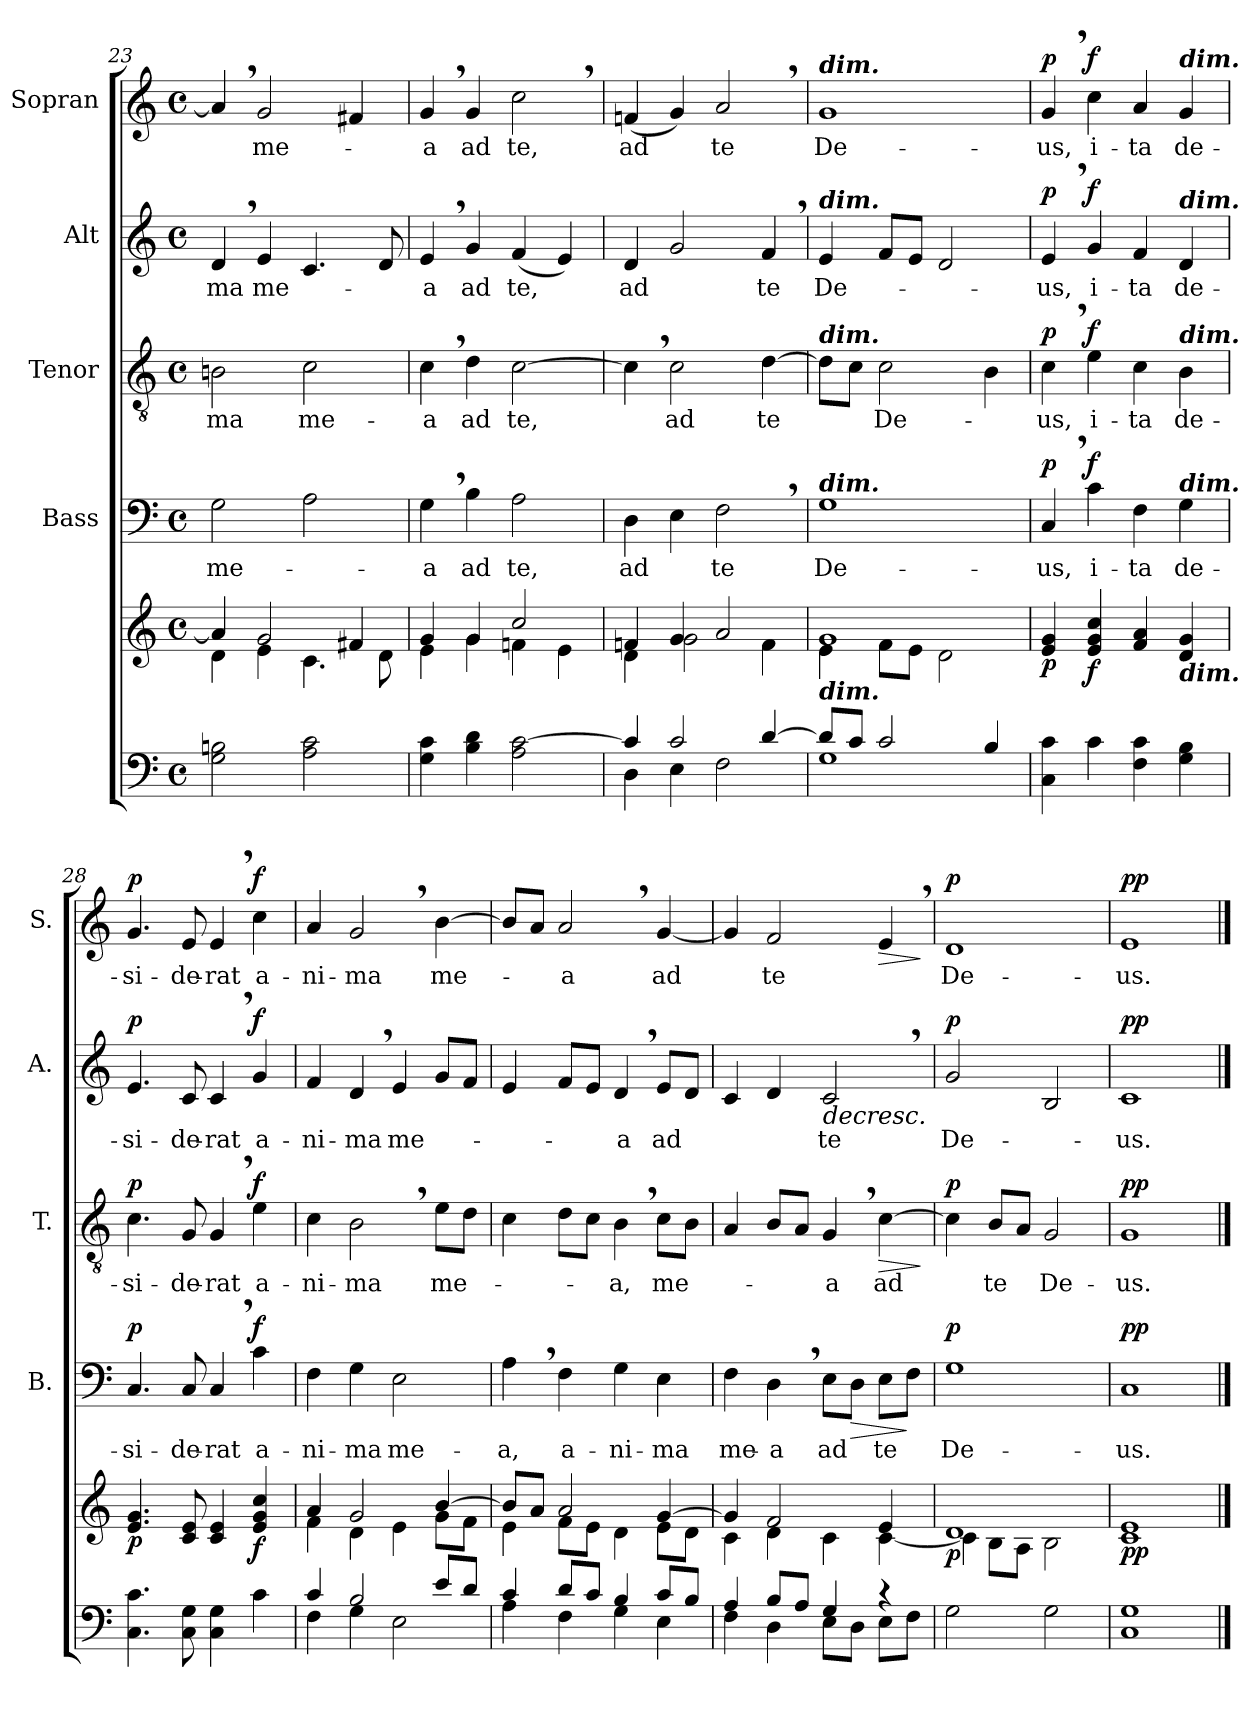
**kern	**kern	**dynam	**kern	**text	**dynam	**kern	**text	**dynam	**kern	**text	**dynam	**kern	**text	**dynam
*part5	*part5	*part5	*part4	*part4	*part4	*part3	*part3	*part3	*part2	*part2	*part2	*part1	*part1	*part1
*staff6	*staff5	*staff5/6	*staff4	*staff4	*staff4	*staff3	*staff3	*staff3	*staff2	*staff2	*staff2	*staff1	*staff1	*staff1
*	*	*	*I"Bass	*	*	*I"Tenor	*	*	*I"Alt	*	*	*I"Sopran	*	*
*	*	*	*I'B.	*	*	*I'T.	*	*	*I'A.	*	*	*I'S.	*	*
!!LO:PB:g=z
*clefF4	*clefG2	*	*clefF4	*	*	*clefGv2	*	*	*clefG2	*	*	*clefG2	*	*
*k[]	*k[]	*	*k[]	*	*	*k[]	*	*	*k[]	*	*	*k[]	*	*
*C:	*C:	*	*C:	*	*	*C:	*	*	*C:	*	*	*C:	*	*
*M4/4	*M4/4	*	*M4/4	*	*	*M4/4	*	*	*M4/4	*	*	*M4/4	*	*
*met(c)	*met(c)	*	*met(c)	*	*	*met(c)	*	*	*met(c)	*	*	*met(c)	*	*
=23	=23	=23	=23	=23	=23	=23	=23	=23	=23	=23	=23	=23	=23	=23
*	*^	*	*	*	*	*	*	*	*	*	*	*	*	*
!	!	!	!	!	!LO:LY:b	!	!	!LO:LY:b	!	!	!LO:LY:b	!	!	!	!
2G\ 2Bn\	4a/]	4d\	.	2G\	me-	.	2Bn\	-ma	.	4d,>/	-ma	.	4a,>/]	.	.
!	!	!	!	!	!	!	!	!	!	!	!LO:LY:b	!	!	!LO:LY:b	!
.	2g/	4e\	.	.	.	.	.	.	.	4e/	me-	.	2g/	me-	.
!	!	!	!	!	!	!	!	!LO:LY:b	!	!	!	!	!	!	!
2A\ 2c\	.	4.c\	.	2A\	.	.	2c\	me-	.	4.c/	.	.	.	.	.
.	4f#X/	.	.	.	.	.	.	.	.	.	.	.	4f#X/	.	.
.	.	8d\	.	.	.	.	.	.	.	8d/	.	.	.	.	.
=24	=24	=24	=24	=24	=24	=24	=24	=24	=24	=24	=24	=24	=24	=24	=24
!	!	!	!	!	!LO:LY:b	!	!	!LO:LY:b	!	!	!LO:LY:b	!	!	!LO:LY:b	!
4G\ 4c\	4g/	4e\	.	4G,>\	-a	.	4c,>\	-a	.	4e,>/	-a	.	4g,>/	-a	.
!	!	!	!	!	!LO:LY:b	!	!	!LO:LY:b	!	!	!LO:LY:b	!	!	!LO:LY:b	!
4B\ 4d\	4g/	4g\	.	4B\	ad	.	4d\	ad	.	4g/	ad	.	4g/	ad	.
!	!	!	!	!	!LO:LY:b	!	!	!LO:LY:b	!	!	!LO:LY:b	!	!	!LO:LY:b	!
2A\ [2c\	2cc/	4fn\	.	2A\	te,	.	[2c\	te,	.	(<4f/	te,	.	2cc,>\	te,	.
.	.	4e\	.	.	.	.	.	.	.	4e/)	.	.	.	.	.
=25	=25	=25	=25	=25	=25	=25	=25	=25	=25	=25	=25	=25	=25	=25	=25
*^	*	*	*	*	*	*	*	*	*	*	*	*	*	*	*
!	!	!	!	!	!	!LO:LY:b	!	!	!	!	!	!LO:LY:b	!	!	!LO:LY:b	!
4c/]	4D\	4fn/	4d\	.	4D\	ad	.	4c,>\]	.	.	4d/	ad	.	(<4fn/	ad	.
!	!	!	!	!	!	!	!	!	!LO:LY:b	!	!	!	!	!	!	!
2c/	4E\	4g/	2g\	.	4E\	.	.	2c\	ad	.	2g/	.	.	4g/)	.	.
!	!	!	!	!	!	!LO:LY:b	!	!	!	!	!	!	!	!	!LO:LY:b	!
.	2F\	2a/	.	.	2F,>\	te	.	.	.	.	.	.	.	2a,>/	te	.
!	!	!	!	!	!	!	!	!	!LO:LY:b	!	!	!LO:LY:b	!	!	!	!
[>4d/	.	.	4f\	.	.	.	.	[4d\	te	.	4f,>/	te	.	.	.	.
=26	=26	=26	=26	=26	=26	=26	=26	=26	=26	=26	=26	=26	=26	=26	=26	=26
!	!	!	!	!	!	!	!	!	!	!	!	!	!	!LO:TX:a:Bi:t=dim.	!	!
!	!	!	!	!	!	!	!	!	!	!	!LO:TX:a:Bi:t=dim.	!	!	!	!	!
!	!	!	!	!	!	!	!	!LO:TX:a:Bi:t=dim.	!	!	!	!	!	!	!	!
!	!	!	!	!	!LO:TX:a:Bi:t=dim.	!	!	!	!	!	!	!	!	!	!	!
!	!	!LO:TX:b:Bi:t=dim.	!	!	!	!	!	!	!	!	!	!	!	!	!	!
!	!	!	!	!	!	!LO:LY:b	!	!	!	!	!	!LO:LY:b	!	!	!LO:LY:b	!
8d/L]	1G	1g	4e\	.	1G	De-	.	8d\L]	.	.	4e/	De-	.	1g	De-	.
8c/J	.	.	.	.	.	.	.	8c\J	.	.	.	.	.	.	.	.
!	!	!	!	!	!	!	!	!	!LO:LY:b	!	!	!	!	!	!	!
2c/	.	.	8f\L	.	.	.	.	2c\	De-	.	8f/L	.	.	.	.	.
.	.	.	8e\J	.	.	.	.	.	.	.	8e/J	.	.	.	.	.
.	.	.	2d\	.	.	.	.	.	.	.	2d/	.	.	.	.	.
4B/	.	.	.	.	.	.	.	4B\	.	.	.	.	.	.	.	.
*v	*v	*	*	*	*	*	*	*	*	*	*	*	*	*	*	*
*	*v	*v	*	*	*	*	*	*	*	*	*	*	*	*	*
=27	=27	=27	=27	=27	=27	=27	=27	=27	=27	=27	=27	=27	=27	=27
!	!	!LO:DY:b	!	!LO:LY:b	!LO:DY:a	!	!LO:LY:b	!LO:DY:a	!	!LO:LY:b	!LO:DY:a	!	!LO:LY:b	!LO:DY:a
4C\ 4c\	4e/ 4g/	p	4C,>/	-us,	p	4c,>\	-us,	p	4e,>/	-us,	p	4g,>/	-us,	p
!	!	!LO:DY:b	!	!LO:LY:b	!LO:DY:a	!	!LO:LY:b	!LO:DY:a	!	!LO:LY:b	!LO:DY:a	!	!LO:LY:b	!LO:DY:a
4c\	4e/ 4g/ 4cc/	f	4c\	i-	f	4e\	i-	f	4g/	i-	f	4cc\	i-	f
!	!	!	!	!LO:LY:b	!	!	!LO:LY:b	!	!	!LO:LY:b	!	!	!LO:LY:b	!
4F\ 4c\	4f/ 4a/	.	4F\	-ta	.	4c\	-ta	.	4f/	-ta	.	4a/	-ta	.
!	!	!	!	!	!	!	!	!	!	!	!	!LO:TX:a:Bi:t=dim.	!	!
!	!	!	!	!	!	!	!	!	!LO:TX:a:Bi:t=dim.	!	!	!	!	!
!	!	!	!	!	!	!LO:TX:a:Bi:t=dim.	!	!	!	!	!	!	!	!
!	!	!	!LO:TX:a:Bi:t=dim.	!	!	!	!	!	!	!	!	!	!	!
!	!LO:TX:b:Bi:t=dim.	!	!	!	!	!	!	!	!	!	!	!	!	!
!	!	!	!	!LO:LY:b	!	!	!LO:LY:b	!	!	!LO:LY:b	!	!	!LO:LY:b	!
4G\ 4B\	4d/ 4g/	.	4G\	de-	.	4B\	de-	.	4d/	de-	.	4g/	de-	.
=28	=28	=28	=28	=28	=28	=28	=28	=28	=28	=28	=28	=28	=28	=28
!	!	!LO:DY:b	!	!LO:LY:b	!LO:DY:a	!	!LO:LY:b	!LO:DY:a	!	!LO:LY:b	!LO:DY:a	!	!LO:LY:b	!LO:DY:a
4.C\ 4.c\	4.e/ 4.g/	p	4.C/	-si-	p	4.c\	-si-	p	4.e/	-si-	p	4.g/	-si-	p
!	!	!	!	!LO:LY:b	!	!	!LO:LY:b	!	!	!LO:LY:b	!	!	!LO:LY:b	!
8C\ 8G\	8c/ 8e/	.	8C/	-de-	.	8G/	-de-	.	8c/	-de-	.	8e/	-de-	.
!	!	!	!	!LO:LY:b	!	!	!LO:LY:b	!	!	!LO:LY:b	!	!	!LO:LY:b	!
4C\ 4G\	4c/ 4e/	.	4C,>/	-rat	.	4G,>/	-rat	.	4c,>/	-rat	.	4e,>/	-rat	.
!	!	!LO:DY:b	!	!LO:LY:b	!LO:DY:a	!	!LO:LY:b	!LO:DY:a	!	!LO:LY:b	!LO:DY:a	!	!LO:LY:b	!LO:DY:a
4c\	4e/ 4g/ 4cc/	f	4c\	a-	f	4e\	a-	f	4g/	a-	f	4cc\	a-	f
!!LO:LB:g=z
=29	=29	=29	=29	=29	=29	=29	=29	=29	=29	=29	=29	=29	=29	=29
*^	*^	*	*	*	*	*	*	*	*	*	*	*	*	*
!	!	!	!	!	!	!LO:LY:b	!	!	!LO:LY:b	!	!	!LO:LY:b	!	!	!LO:LY:b	!
4c/	4F\	4a/	4f\	.	4F\	-ni-	.	4c\	-ni-	.	4f/	-ni-	.	4a/	-ni-	.
!	!	!	!	!	!	!LO:LY:b	!	!	!LO:LY:b	!	!	!LO:LY:b	!	!	!LO:LY:b	!
2B/	4G\	2g/	4d\	.	4G\	-ma	.	2B,>\	-ma	.	4d,>/	-ma	.	2g,>/	-ma	.
!	!	!	!	!	!	!LO:LY:b	!	!	!	!	!	!LO:LY:b	!	!	!	!
.	2E\	.	4e\	.	2E\	me-	.	.	.	.	4e/	me-	.	.	.	.
!	!	!	!	!	!	!	!	!	!LO:LY:b	!	!	!	!	!	!LO:LY:b	!
8e/L	.	[>4b/	8g\L	.	.	.	.	8e\L	me-	.	8g/L	.	.	[4b\	me-	.
8d/J	.	.	8f\J	.	.	.	.	8d\J	.	.	8f/J	.	.	.	.	.
=30	=30	=30	=30	=30	=30	=30	=30	=30	=30	=30	=30	=30	=30	=30	=30	=30
!	!	!	!	!	!	!LO:LY:b	!	!	!	!	!	!	!	!	!	!
4c/	4A\	8b/L]	4e\	.	4A,>\	-a,	.	4c\	.	.	4e/	.	.	8b/L]	.	.
.	.	8a/J	.	.	.	.	.	.	.	.	.	.	.	8a/J	.	.
!	!	!	!	!	!	!LO:LY:b	!	!	!	!	!	!	!	!	!LO:LY:b	!
8d/L	4F\	2a/	8f\L	.	4F\	a-	.	8d\L	.	.	8f/L	.	.	2a,>/	-a	.
8c/J	.	.	8e\J	.	.	.	.	8c\J	.	.	8e/J	.	.	.	.	.
!	!	!	!	!	!	!LO:LY:b	!	!	!LO:LY:b	!	!	!LO:LY:b	!	!	!	!
4B/	4G\	.	4d\	.	4G\	-ni-	.	4B,>\	-a,	.	4d,>/	-a	.	.	.	.
!	!	!	!	!	!	!LO:LY:b	!	!	!LO:LY:b	!	!	!LO:LY:b	!	!	!LO:LY:b	!
8c/L	4E\	[>4g/	8e\L	.	4E\	-ma	.	8c\L	me-	.	8e/L	ad	.	[4g/	ad	.
8B/J	.	.	8d\J	.	.	.	.	8B\J	.	.	8d/J	.	.	.	.	.
=31	=31	=31	=31	=31	=31	=31	=31	=31	=31	=31	=31	=31	=31	=31	=31	=31
!	!	!	!	!	!	!LO:LY:b	!	!	!	!	!	!	!	!	!	!
4A/	4F\	4g/]	4c\	.	4F\	me-	.	4A/	.	.	4c/	.	.	4g/]	.	.
!	!	!	!	!	!	!LO:LY:b	!	!	!	!	!	!	!	!	!LO:LY:b	!
8B/L	4D\	2f/	4d\	.	4D,>\	-a	.	8B/L	.	.	4d/	.	.	2f/	te	.
8A/J	.	.	.	.	.	.	.	8A/J	.	.	.	.	.	.	.	.
!	!	!	!	!	!	!LO:LY:b	!	!	!LO:LY:b	!	!	!LO:LY:b	!LO:HP:b	!	!	!
4G/	8E\L	.	4c\	.	8E\L	ad	.	4G,>/	-a	.	2c,>/	te	>	.	.	.
!	!	!	!	!	!	!	!LO:HP:b	!	!	!	!	!	!	!	!	!
.	8D\J	.	.	.	8D\J	.	>	.	.	.	.	.	.	.	.	.
!	!	!	!	!	!	!LO:LY:b	!	!	!LO:LY:b	!LO:HP:b	!	!	!	!	!	!LO:HP:b
4rc	8E\L	4e/	[<4c\	.	8E\L	te	.	[4c\	ad	>	.	.	.	4e,>/	.	>
.	8F\J	.	.	.	8F\J	.	]	.	.	.	.	.	.	.	.	.
*v	*v	*	*	*	*	*	*	*	*	*	*	*	*	*	*	*
*	*v	*v	*	*	*	*	*	*	*	*	*	*	*	*	*
.	.	.	.	.	.	.	.	]	.	.	.	.	.	]
=32	=32	=32	=32	=32	=32	=32	=32	=32	=32	=32	=32	=32	=32	=32
*	*^	*	*	*	*	*	*	*	*	*	*	*	*	*
!	!	!	!LO:DY:b	!	!LO:LY:b	!LO:DY:a	!	!	!LO:DY:a	!	!LO:LY:b	!LO:DY:a	!	!LO:LY:b	!LO:DY:a
2G\	1d	4c\]	p	1G	De-	p	4c\]	.	p	2g/	De-	p	1d	De-	p
!	!	!	!	!	!	!	!	!LO:LY:b	!	!	!	!	!	!	!
.	.	8B\L	.	.	.	.	8B/L	te	.	.	.	.	.	.	.
.	.	8A\J	.	.	.	.	8A/J	.	.	.	.	.	.	.	.
!	!	!	!	!	!	!	!	!LO:LY:b	!	!	!	!	!	!	!
2G\	.	2B\	.	.	.	.	2G/	De-	.	2B/	.	]	.	.	.
=33	=33	=33	=33	=33	=33	=33	=33	=33	=33	=33	=33	=33	=33	=33	=33
!	!	!	!LO:DY:b	!	!LO:LY:b	!LO:DY:a	!	!LO:LY:b	!LO:DY:a	!	!LO:LY:b	!LO:DY:a	!	!LO:LY:b	!LO:DY:a
1C 1G	1e	1c	pp	1C	-us.	pp	1G	-us.	pp	1c	-us.	pp	1e	-us.	pp
*	*v	*v	*	*	*	*	*	*	*	*	*	*	*	*	*
==	==	==	==	==	==	==	==	==	==	==	==	==	==	==
*-	*-	*-	*-	*-	*-	*-	*-	*-	*-	*-	*-	*-	*-	*-
